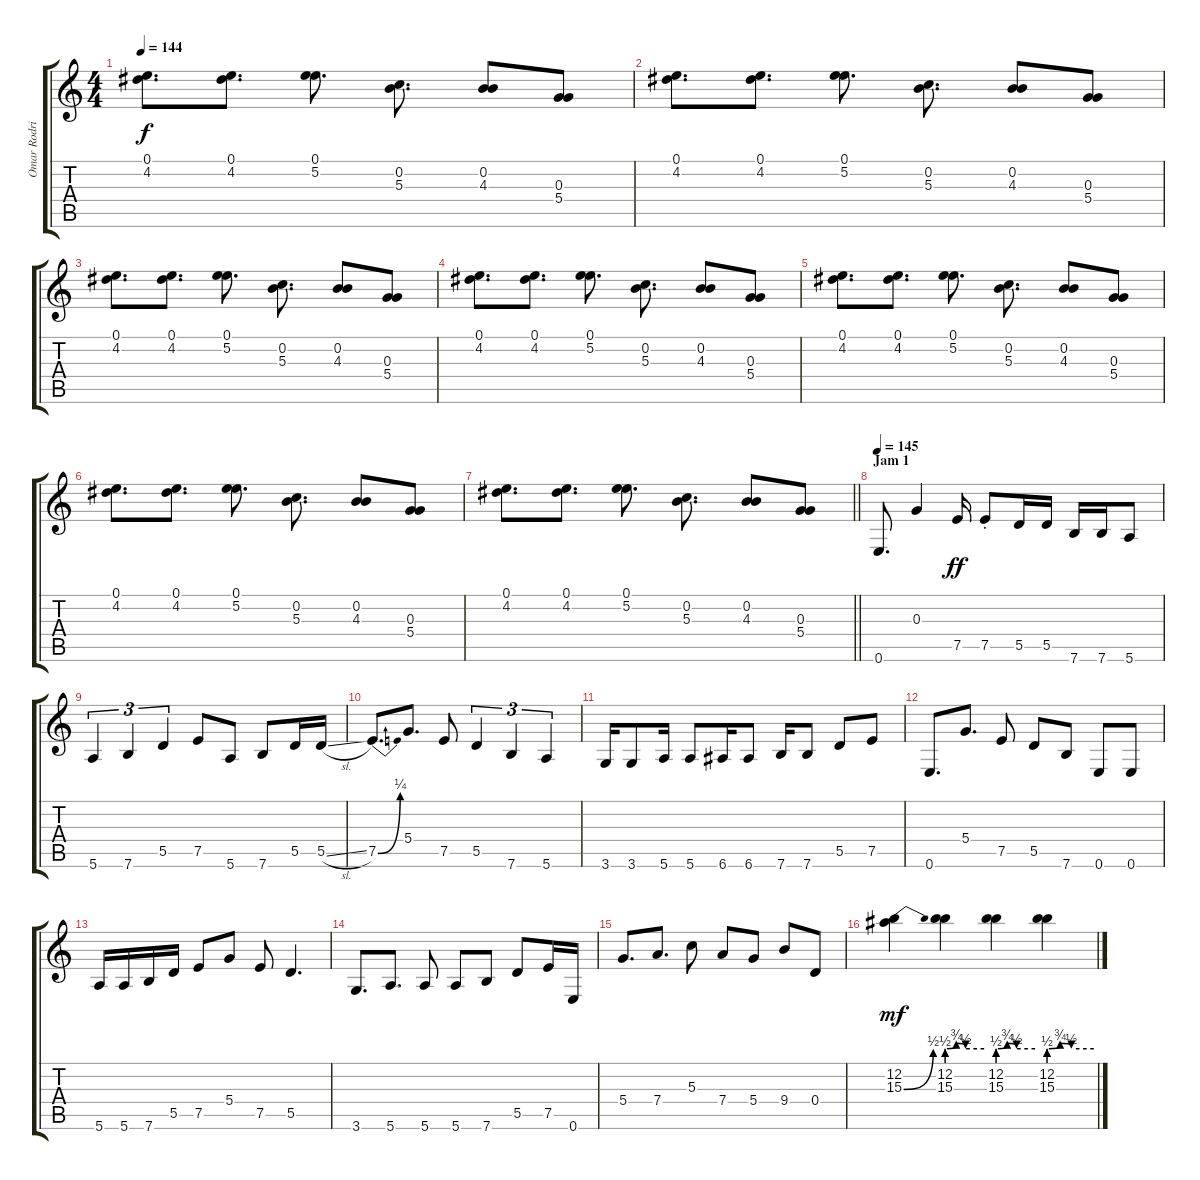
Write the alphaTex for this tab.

\track ("Omar Rodriguez-Lopez - Guitar 2" "Omar Rodri") {instrument distortionguitar}
\staff {score tabs}
\tuning (E4 B3 G3 D3 A2 E2) {hide}
\ts (4 4)
\tempo 144
\clef g2
\ks c
(0.1 4.2).8{d dy f} (0.1 4.2).8{d} (0.1 5.2).8{d} (0.2 5.3).8{d} (0.2 4.3).8 (0.3 5.4).8 |
(0.1 4.2).8{d} (0.1 4.2).8{d} (0.1 5.2).8{d} (0.2 5.3).8{d} (0.2 4.3).8 (0.3 5.4).8 |
(0.1 4.2).8{d} (0.1 4.2).8{d} (0.1 5.2).8{d} (0.2 5.3).8{d} (0.2 4.3).8 (0.3 5.4).8 |
(0.1 4.2).8{d} (0.1 4.2).8{d} (0.1 5.2).8{d} (0.2 5.3).8{d} (0.2 4.3).8 (0.3 5.4).8 |
(0.1 4.2).8{d} (0.1 4.2).8{d} (0.1 5.2).8{d} (0.2 5.3).8{d} (0.2 4.3).8 (0.3 5.4).8 |
(0.1 4.2).8{d} (0.1 4.2).8{d} (0.1 5.2).8{d} (0.2 5.3).8{d} (0.2 4.3).8 (0.3 5.4).8 |
\barLineRight lightlight
(0.1 4.2).8{d} (0.1 4.2).8{d} (0.1 5.2).8{d} (0.2 5.3).8{d} (0.2 4.3).8 (0.3 5.4).8 |
\section ("" "Jam 1")
\tempo 145
0.6.8{d volume 13} 0.3.4 7.5.16{dy ff} 7.5{st}.8 5.5.16 5.5.16 7.6.16 7.6.16 5.6.8 |
5.6.4{tu (3 2)} 7.6.4{tu (3 2)} 5.5.4{tu (3 2)} 7.5.8 5.6.8 7.6.8 5.5.16 5.5{sl}.16 |
7.5{be (bend 0 0 60 1)}.8{d} 5.4.8{d} 7.5.8 5.5.4{tu (3 2)} 7.6.4{tu (3 2)} 5.6.4{tu (3 2)} |
3.6.16 3.6.8 5.6.16 5.6.8 6.6.16 6.6.8 7.6.16 7.6.8 5.5.8 7.5.8 |
0.6.8{d} 5.4.8{d} 7.5.8 5.5.8 7.6.8 0.6.8 0.6.8 |
5.6.16 5.6.16 7.6.16 5.5.16 7.5.8 5.4.8 7.5.8 5.5.4{d} |
3.6.8{d} 5.6.8{d} 5.6.8 5.6.8 7.6.8 5.5.8 7.5.16 0.6.16 |
5.4.8{d} 7.4.8{d} 5.3.8 7.4.8 5.4.8 9.4.8 0.4.8 |
(12.2 15.3{be (bend 0 0 60 2)}).4{dy mf} (12.2 15.3{be (custom 0 2 15 3 30 2 60 2)}).4 (12.2 15.3{be (custom 0 2 15 3 30 2 60 2)}).4 (12.2 15.3{be (custom 0 2 15 3 30 2 60 2)}).4
